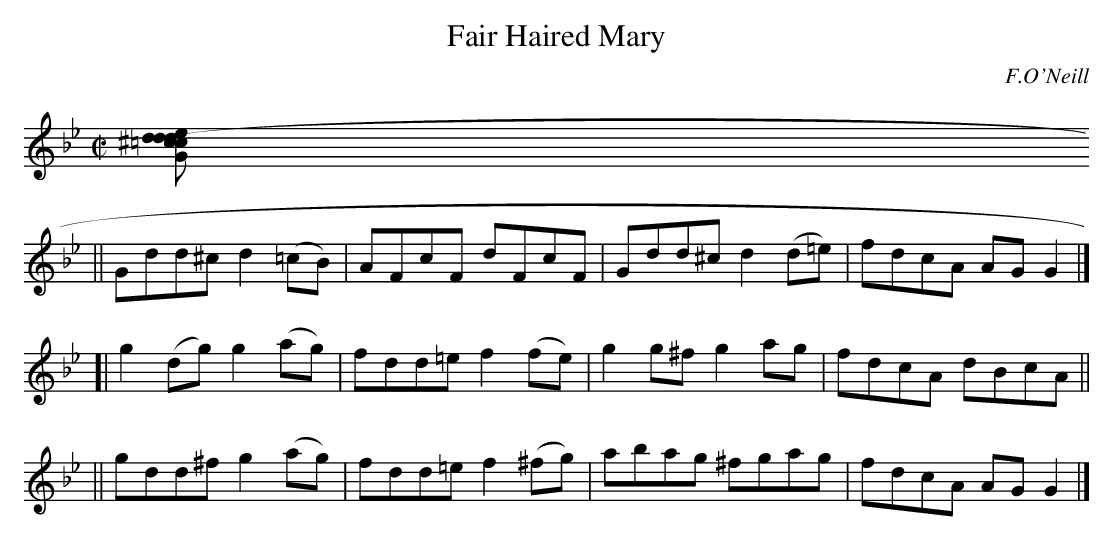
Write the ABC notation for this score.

X:1
T: Fair Haired Mary
O: F.O'Neill
M: C|
L: 1/8
K: Gm
[e Gdd^c  d2(=cB) | AFcF  dFcF    | Gdd^c d2(d=e) | fdcA dcBA ||
|| Gdd^c  d2(=cB) | AFcF  dFcF    | Gdd^c d2(d=e) | fdcA AGG2 |]
[| g2(dg) g2(ag)  | fdd=e f2(fe)  | g2g^f g2ag    | fdcA dBcA ||
|| gdd^f  g2(ag)  | fdd=e f2(^fg) | abag ^fgag    | fdcA AGG2 |]
